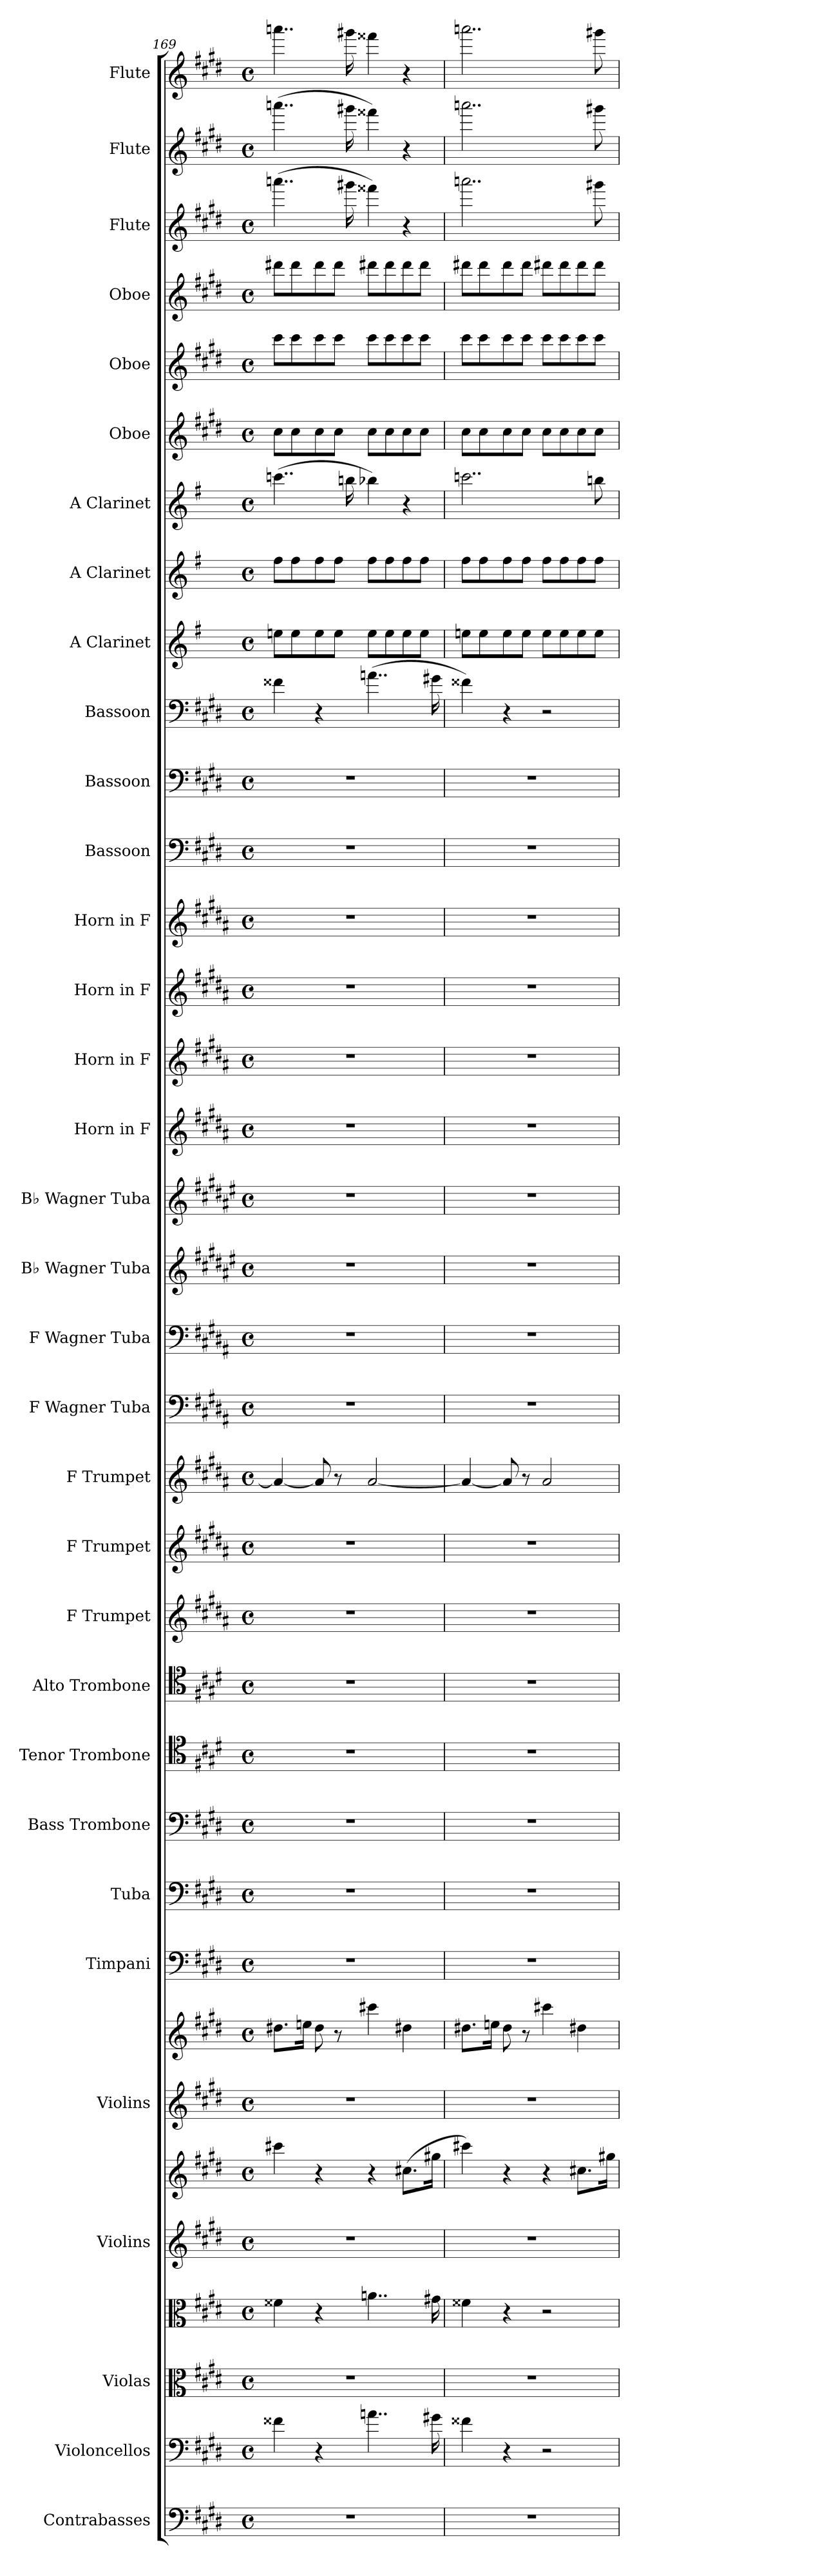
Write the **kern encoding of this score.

**kern	**kern	**kern	**kern	**kern	**kern	**kern	**kern	**kern	**kern	**kern	**kern	**kern	**kern	**kern	**kern	**kern	**kern	**kern	**kern	**kern	**kern	**kern	**kern	**kern	**kern	**kern	**kern	**kern	**kern	**kern	**kern	**kern	**kern	**kern	**kern
*part33	*part32	*part31	*part31	*part30	*part30	*part29	*part29	*part28	*part27	*part26	*part25	*part24	*part23	*part22	*part21	*part20	*part19	*part18	*part17	*part16	*part15	*part14	*part13	*part12	*part11	*part10	*part9	*part8	*part7	*part6	*part5	*part4	*part3	*part2	*part1
*staff36	*staff35	*staff34	*staff33	*staff32	*staff31	*staff30	*staff29	*staff28	*staff27	*staff26	*staff25	*staff24	*staff23	*staff22	*staff21	*staff20	*staff19	*staff18	*staff17	*staff16	*staff15	*staff14	*staff13	*staff12	*staff11	*staff10	*staff9	*staff8	*staff7	*staff6	*staff5	*staff4	*staff3	*staff2	*staff1
*I"Contrabasses	*I"Violoncellos	*I"Violas	*	*I"Violins	*	*I"Violins	*	*I"Timpani	*I"Tuba	*I"Bass Trombone	*I"Tenor Trombone	*I"Alto Trombone	*I"F Trumpet	*I"F Trumpet	*I"F Trumpet	*I"F Wagner Tuba	*I"F Wagner Tuba	*I"B♭ Wagner Tuba	*I"B♭ Wagner Tuba	*I"Horn in F	*I"Horn in F	*I"Horn in F	*I"Horn in F	*I"Bassoon	*I"Bassoon	*I"Bassoon	*I"A Clarinet	*I"A Clarinet	*I"A Clarinet	*I"Oboe	*I"Oboe	*I"Oboe	*I"Flute	*I"Flute	*I"Flute
*I'Cbs.	*I'Vcs.	*I'Vlas.	*	*I'Vlns.	*	*I'Vlns.	*	*I'Timp.	*I'Tba.	*I'B. Tbn.	*I'T. Tbn.	*I'A. Tbn.	*I'F Tpt.	*I'F Tpt.	*I'F Tpt.	*I'F Wag. Tu.	*I'F Wag. Tu.	*I'B♭ Wag. Tu.	*I'B♭ Wag. Tu.	*	*	*	*	*I'Bsn.	*I'Bsn.	*I'Bsn.	*I'A Cl.	*I'A Cl.	*I'A Cl.	*I'Ob.	*I'Ob.	*I'Ob.	*I'Fl.	*I'Fl.	*I'Fl.
*clefF4	*clefF4	*clefC3	*clefC3	*clefG2	*clefG2	*clefG2	*clefG2	*clefF4	*clefF4	*clefF4	*clefC4	*clefC4	*clefG2	*clefG2	*clefG2	*clefF4	*clefF4	*clefG2	*clefG2	*clefG2	*clefG2	*clefG2	*clefG2	*clefF4	*clefF4	*clefF4	*clefG2	*clefG2	*clefG2	*clefG2	*clefG2	*clefG2	*clefG2	*clefG2	*clefG2
*ITrd7c12	*	*	*	*	*	*	*	*	*	*	*	*	*ITrd-3c-5	*ITrd-3c-5	*ITrd-3c-5	*ITrd4c7	*ITrd4c7	*ITrd1c2	*ITrd1c2	*ITrd4c7	*ITrd4c7	*ITrd4c7	*ITrd4c7	*	*	*	*ITrd2c3	*ITrd2c3	*ITrd2c3	*	*	*	*	*	*
*k[f#c#g#d#]	*k[f#c#g#d#]	*k[f#c#g#d#]	*k[f#c#g#d#]	*k[f#c#g#d#]	*k[f#c#g#d#]	*k[f#c#g#d#]	*k[f#c#g#d#]	*k[f#c#g#d#]	*k[f#c#g#d#]	*k[f#c#g#d#]	*k[f#c#g#d#]	*k[f#c#g#d#]	*k[f#c#g#d#]	*k[f#c#g#d#]	*k[f#c#g#d#]	*k[f#c#g#d#]	*k[f#c#g#d#]	*k[f#c#g#d#]	*k[f#c#g#d#]	*k[f#c#g#d#]	*k[f#c#g#d#]	*k[f#c#g#d#]	*k[f#c#g#d#]	*k[f#c#g#d#]	*k[f#c#g#d#]	*k[f#c#g#d#]	*k[f#c#g#d#]	*k[f#c#g#d#]	*k[f#c#g#d#]	*k[f#c#g#d#]	*k[f#c#g#d#]	*k[f#c#g#d#]	*k[f#c#g#d#]	*k[f#c#g#d#]	*k[f#c#g#d#]
*M4/4	*M4/4	*M4/4	*M4/4	*M4/4	*M4/4	*M4/4	*M4/4	*M4/4	*M4/4	*M4/4	*M4/4	*M4/4	*M4/4	*M4/4	*M4/4	*M4/4	*M4/4	*M4/4	*M4/4	*M4/4	*M4/4	*M4/4	*M4/4	*M4/4	*M4/4	*M4/4	*M4/4	*M4/4	*M4/4	*M4/4	*M4/4	*M4/4	*M4/4	*M4/4	*M4/4
*met(c)	*met(c)	*met(c)	*met(c)	*met(c)	*met(c)	*met(c)	*met(c)	*met(c)	*met(c)	*met(c)	*met(c)	*met(c)	*met(c)	*met(c)	*met(c)	*met(c)	*met(c)	*met(c)	*met(c)	*met(c)	*met(c)	*met(c)	*met(c)	*met(c)	*met(c)	*met(c)	*met(c)	*met(c)	*met(c)	*met(c)	*met(c)	*met(c)	*met(c)	*met(c)	*met(c)
=169	=169	=169	=169	=169	=169	=169	=169	=169	=169	=169	=169	=169	=169	=169	=169	=169	=169	=169	=169	=169	=169	=169	=169	=169	=169	=169	=169	=169	=169	=169	=169	=169	=169	=169	=169
1r	4f##X\	1r	4f##X\	1r	4ccc#X\	1r	8.dd#X\L	1r	1r	1r	1r	1r	1r	1r	4dd#/_	1r	1r	1r	1r	1r	1r	1r	1r	1r	1r	4f##X\	8cc#X\L	8dd#\L	(>4..aan\	8cc#\L	8ccc#\L	8ddd#X\L	(>4..aaan\	(>4..aaan\	4..aaan\
.	.	.	.	.	.	.	.	.	.	.	.	.	.	.	.	.	.	.	.	.	.	.	.	.	.	.	8cc#\	8dd#\	.	8cc#\	8ccc#\	8ddd#\	.	.	.
.	.	.	.	.	.	.	16een\Jk	.	.	.	.	.	.	.	.	.	.	.	.	.	.	.	.	.	.	.	.	.	.	.	.	.	.	.	.
.	4r	.	4r	.	4r	.	8dd#\	.	.	.	.	.	.	.	8dd#/]	.	.	.	.	.	.	.	.	.	.	4r	8cc#\	8dd#\	.	8cc#\	8ccc#\	8ddd#\	.	.	.
.	.	.	.	.	.	.	8r	.	.	.	.	.	.	.	8r	.	.	.	.	.	.	.	.	.	.	.	8cc#\J	8dd#\J	.	8cc#\J	8ccc#\J	8ddd#\J	.	.	.
.	.	.	.	.	.	.	.	.	.	.	.	.	.	.	.	.	.	.	.	.	.	.	.	.	.	.	.	.	16gg#X\	.	.	.	16ggg#X\	16ggg#X\	16ggg#X\
.	4..an\	.	4..an\	.	4r	.	4ccc#X\	.	.	.	.	.	.	.	[2dd#/	.	.	.	.	.	.	.	.	.	.	(>4..an\	8cc#\L	8dd#\L	4ggn\)	8cc#\L	8ccc#\L	8ddd#X\L	4fff##X\)	4fff##X\)	4fff##X\
.	.	.	.	.	.	.	.	.	.	.	.	.	.	.	.	.	.	.	.	.	.	.	.	.	.	.	8cc#\	8dd#\	.	8cc#\	8ccc#\	8ddd#\	.	.	.
.	.	.	.	.	(>8.cc#X\L	.	4dd#X\	.	.	.	.	.	.	.	.	.	.	.	.	.	.	.	.	.	.	.	8cc#\	8dd#\	4r	8cc#\	8ccc#\	8ddd#\	4r	4r	4r
.	.	.	.	.	.	.	.	.	.	.	.	.	.	.	.	.	.	.	.	.	.	.	.	.	.	.	8cc#\J	8dd#\J	.	8cc#\J	8ccc#\J	8ddd#\J	.	.	.
.	16g#X\	.	16g#X\	.	16gg#X\Jk	.	.	.	.	.	.	.	.	.	.	.	.	.	.	.	.	.	.	.	.	16g#X\	.	.	.	.	.	.	.	.	.
=170	=170	=170	=170	=170	=170	=170	=170	=170	=170	=170	=170	=170	=170	=170	=170	=170	=170	=170	=170	=170	=170	=170	=170	=170	=170	=170	=170	=170	=170	=170	=170	=170	=170	=170	=170
1r	4f##X\	1r	4f##X\	1r	4ccc#X\)	1r	8.dd#X\L	1r	1r	1r	1r	1r	1r	1r	4dd#/_	1r	1r	1r	1r	1r	1r	1r	1r	1r	1r	4f##X\)	8cc#X\L	8dd#\L	2..aan\	8cc#\L	8ccc#\L	8ddd#X\L	2..aaan\	2..aaan\	2..aaan\
.	.	.	.	.	.	.	.	.	.	.	.	.	.	.	.	.	.	.	.	.	.	.	.	.	.	.	8cc#\	8dd#\	.	8cc#\	8ccc#\	8ddd#\	.	.	.
.	.	.	.	.	.	.	16een\Jk	.	.	.	.	.	.	.	.	.	.	.	.	.	.	.	.	.	.	.	.	.	.	.	.	.	.	.	.
.	4r	.	4r	.	4r	.	8dd#\	.	.	.	.	.	.	.	8dd#/]	.	.	.	.	.	.	.	.	.	.	4r	8cc#\	8dd#\	.	8cc#\	8ccc#\	8ddd#\	.	.	.
.	.	.	.	.	.	.	8r	.	.	.	.	.	.	.	8r	.	.	.	.	.	.	.	.	.	.	.	8cc#\J	8dd#\J	.	8cc#\J	8ccc#\J	8ddd#\J	.	.	.
.	2r	.	2r	.	4r	.	4ccc#X\	.	.	.	.	.	.	.	2dd#/	.	.	.	.	.	.	.	.	.	.	2r	8cc#\L	8dd#\L	.	8cc#\L	8ccc#\L	8ddd#X\L	.	.	.
.	.	.	.	.	.	.	.	.	.	.	.	.	.	.	.	.	.	.	.	.	.	.	.	.	.	.	8cc#\	8dd#\	.	8cc#\	8ccc#\	8ddd#\	.	.	.
.	.	.	.	.	8.cc#X\L	.	4dd#X\	.	.	.	.	.	.	.	.	.	.	.	.	.	.	.	.	.	.	.	8cc#\	8dd#\	.	8cc#\	8ccc#\	8ddd#\	.	.	.
.	.	.	.	.	.	.	.	.	.	.	.	.	.	.	.	.	.	.	.	.	.	.	.	.	.	.	8cc#\J	8dd#\J	8gg#X\	8cc#\J	8ccc#\J	8ddd#\J	8ggg#X\	8ggg#X\	8ggg#X\
.	.	.	.	.	16gg#X\Jk	.	.	.	.	.	.	.	.	.	.	.	.	.	.	.	.	.	.	.	.	.	.	.	.	.	.	.	.	.	.
=	=	=	=	=	=	=	=	=	=	=	=	=	=	=	=	=	=	=	=	=	=	=	=	=	=	=	=	=	=	=	=	=	=	=	=
*-	*-	*-	*-	*-	*-	*-	*-	*-	*-	*-	*-	*-	*-	*-	*-	*-	*-	*-	*-	*-	*-	*-	*-	*-	*-	*-	*-	*-	*-	*-	*-	*-	*-	*-	*-
